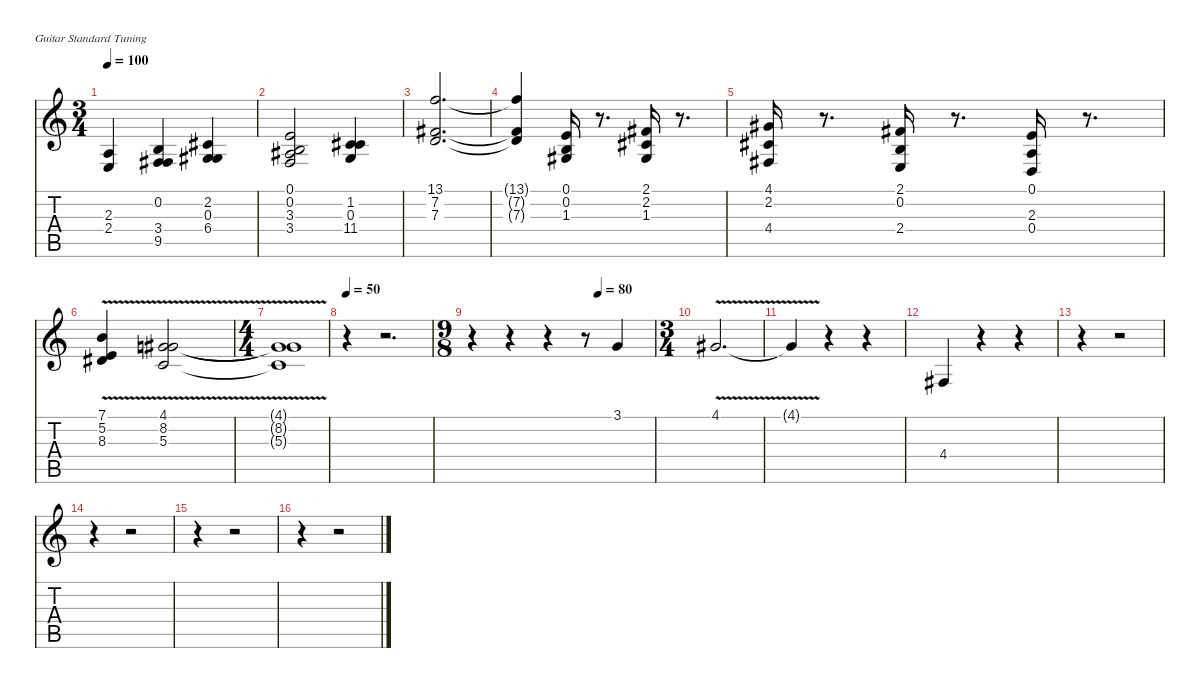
\defaultSystemsLayout 4
\hideDynamics
\bracketExtendMode nobrackets
\singleTrackTrackNamePolicy hidden
\multiTrackTrackNamePolicy hidden
\firstSystemTrackNameMode fullname
\firstSystemTrackNameOrientation horizontal
\otherSystemsTrackNameOrientation horizontal
\track ("Woodwinds 1" "fl.") {instrument panflute}
\staff {score tabs}
\tuning (E4 B3 G3 D3 A2 E2)
\ts (3 4)
\tempo 100
\clef g2
\ks c
(2.3 2.4).4{dy mf beam Up} (0.2 3.4 9.5{acc #}).4{beam Up} (2.2{acc #} 0.3 6.4{acc #}).4{beam Up} |
(0.1 0.2 3.3{acc #} 3.4).2{beam Up} (1.2 0.3 11.4{acc #}).4{beam Up} |
(13.1 7.2{acc #} 7.3).2{d beam Up} |
(13.1{t} 7.2{t acc #} 7.3{t}).4{beam Up} (0.1 0.2 1.3{acc #}).16{beam Up} r.8{d beam Up} (2.1{acc #} 2.2{acc #} 1.3{acc #}).16{beam Up} r.8{d beam Up} |
(4.1{acc #} 2.2{acc #} 4.4{acc #}).16{beam Up} r.8{d beam Up} (2.1{acc #} 0.2 2.4).16{beam Up} r.8{d beam Up} (0.1 2.3 0.4).16{beam Up} r.8{d beam Up} |
(7.1{v} 5.2{v} 8.3{v acc #}).4{beam Up} (4.1{v acc #} 8.2{v} 5.3{v}).2{beam Up} |
\ts (4 4)
(4.1{v t acc #} 8.2{v t} 5.3{v t}).1{beam Up} |
\tempo 50
r.4{beam Down} r.2{d beam Down} |
\ts (9 8)
\tempo (80 0.694444)
r.4{beam Down} r.4{beam Down} r.4{beam Down} r.8{beam Down} 3.1.4{beam Up} |
\ts (3 4)
4.1{v acc #}.2{d beam Up} |
4.1{v t acc #}.4{dy f beam Up} r.4{beam Up} r.4{beam Up} |
4.4{acc #}.4{dy mp beam Up} r.4{beam Up} r.4{beam Up} |
r.4{beam Down} r.2{beam Down} |
r.4{beam Down} r.2{beam Down} |
r.4{beam Down} r.2{beam Down} |
r.4{beam Down} r.2{beam Down}
